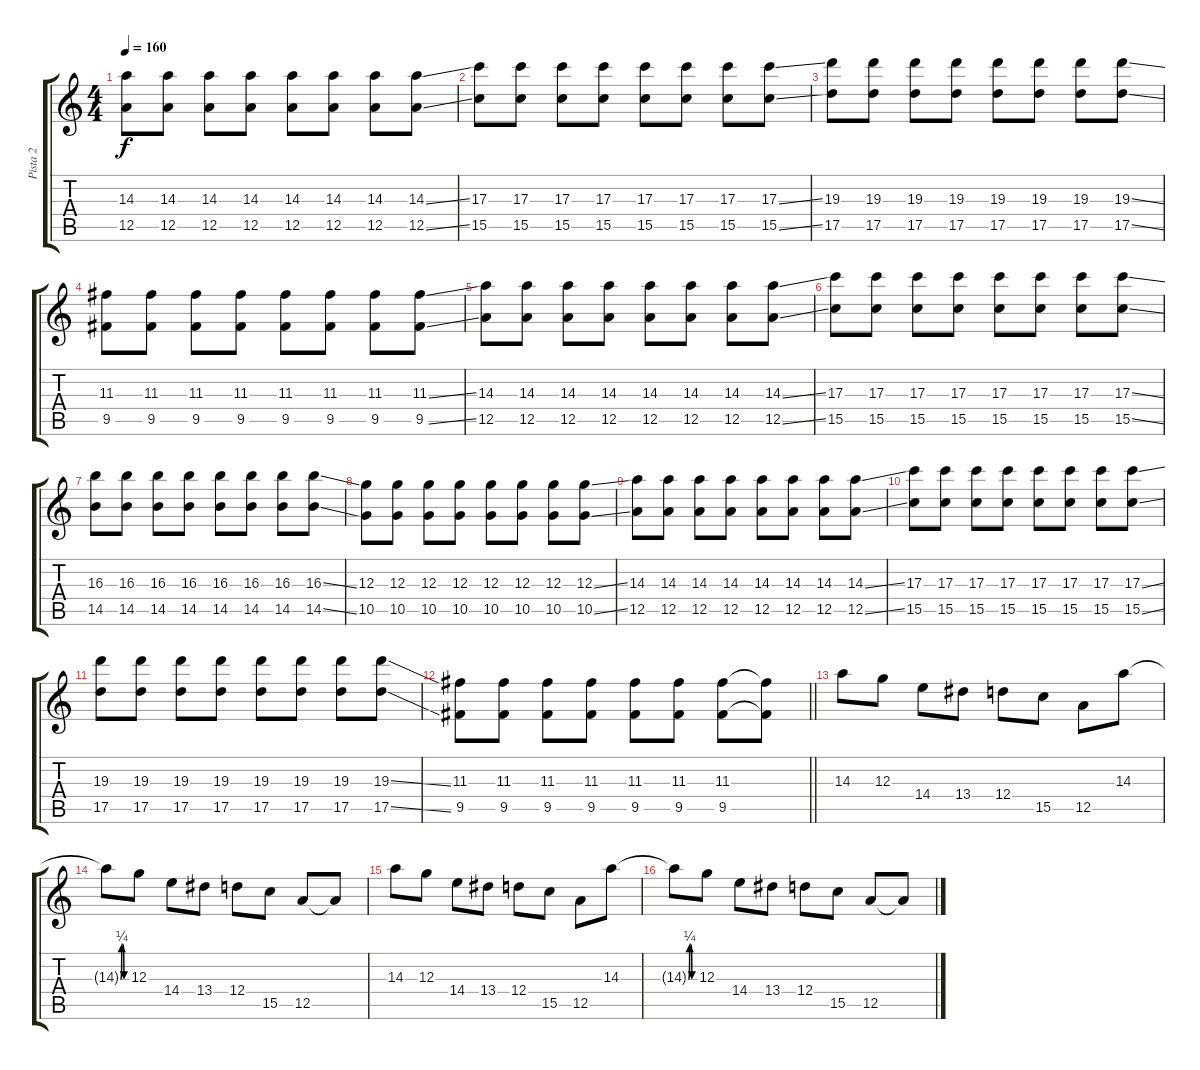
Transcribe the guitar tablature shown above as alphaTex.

\track ("Pista 2" "Pista 2") {instrument overdrivenguitar}
\staff {score tabs}
\tuning (E4 B3 G3 D3 A2 E2) {hide}
\ts (4 4)
\tempo 160
\clef g2
\ks c
(14.3 12.5).8{dy f} (14.3 12.5).8 (14.3 12.5).8 (14.3 12.5).8 (14.3 12.5).8 (14.3 12.5).8 (14.3 12.5).8 (14.3{ss} 12.5{ss}).8 |
(17.3 15.5).8 (17.3 15.5).8 (17.3 15.5).8 (17.3 15.5).8 (17.3 15.5).8 (17.3 15.5).8 (17.3 15.5).8 (17.3{ss} 15.5{ss}).8 |
(19.3 17.5).8 (19.3 17.5).8 (19.3 17.5).8 (19.3 17.5).8 (19.3 17.5).8 (19.3 17.5).8 (19.3 17.5).8 (19.3{ss} 17.5{ss}).8 |
(11.3 9.5).8 (11.3 9.5).8 (11.3 9.5).8 (11.3 9.5).8 (11.3 9.5).8 (11.3 9.5).8 (11.3 9.5).8 (11.3{ss} 9.5{ss}).8 |
(14.3 12.5).8 (14.3 12.5).8 (14.3 12.5).8 (14.3 12.5).8 (14.3 12.5).8 (14.3 12.5).8 (14.3 12.5).8 (14.3{ss} 12.5{ss}).8 |
(17.3 15.5).8 (17.3 15.5).8 (17.3 15.5).8 (17.3 15.5).8 (17.3 15.5).8 (17.3 15.5).8 (17.3 15.5).8 (17.3{ss} 15.5{ss}).8 |
(16.3 14.5).8 (16.3 14.5).8 (16.3 14.5).8 (16.3 14.5).8 (16.3 14.5).8 (16.3 14.5).8 (16.3 14.5).8 (16.3{ss} 14.5{ss}).8 |
(12.3 10.5).8 (12.3 10.5).8 (12.3 10.5).8 (12.3 10.5).8 (12.3 10.5).8 (12.3 10.5).8 (12.3 10.5).8 (12.3{ss} 10.5{ss}).8 |
(14.3 12.5).8 (14.3 12.5).8 (14.3 12.5).8 (14.3 12.5).8 (14.3 12.5).8 (14.3 12.5).8 (14.3 12.5).8 (14.3{ss} 12.5{ss}).8 |
(17.3 15.5).8 (17.3 15.5).8 (17.3 15.5).8 (17.3 15.5).8 (17.3 15.5).8 (17.3 15.5).8 (17.3 15.5).8 (17.3{ss} 15.5{ss}).8 |
(19.3 17.5).8 (19.3 17.5).8 (19.3 17.5).8 (19.3 17.5).8 (19.3 17.5).8 (19.3 17.5).8 (19.3 17.5).8 (19.3{ss} 17.5{ss}).8 |
\barLineRight lightlight
(11.3 9.5).8 (11.3 9.5).8 (11.3 9.5).8 (11.3 9.5).8 (11.3 9.5).8 (11.3 9.5).8 (11.3 9.5).8 (11.3{t} 9.5{t}).8 |
14.3.8 12.3.8 14.4.8 13.4.8 12.4.8 15.5.8 12.5.8 14.3.8 |
14.3{be (custom 0 0 10 1 20 1 30 0 60 0) t}.8 12.3.8 14.4.8 13.4.8 12.4.8 15.5.8 12.5.8 12.5{t}.8 |
14.3.8 12.3.8 14.4.8 13.4.8 12.4.8 15.5.8 12.5.8 14.3.8 |
14.3{be (custom 0 0 10 1 20 1 30 0 60 0) t}.8 12.3.8 14.4.8 13.4.8 12.4.8 15.5.8 12.5.8 12.5{t}.8
